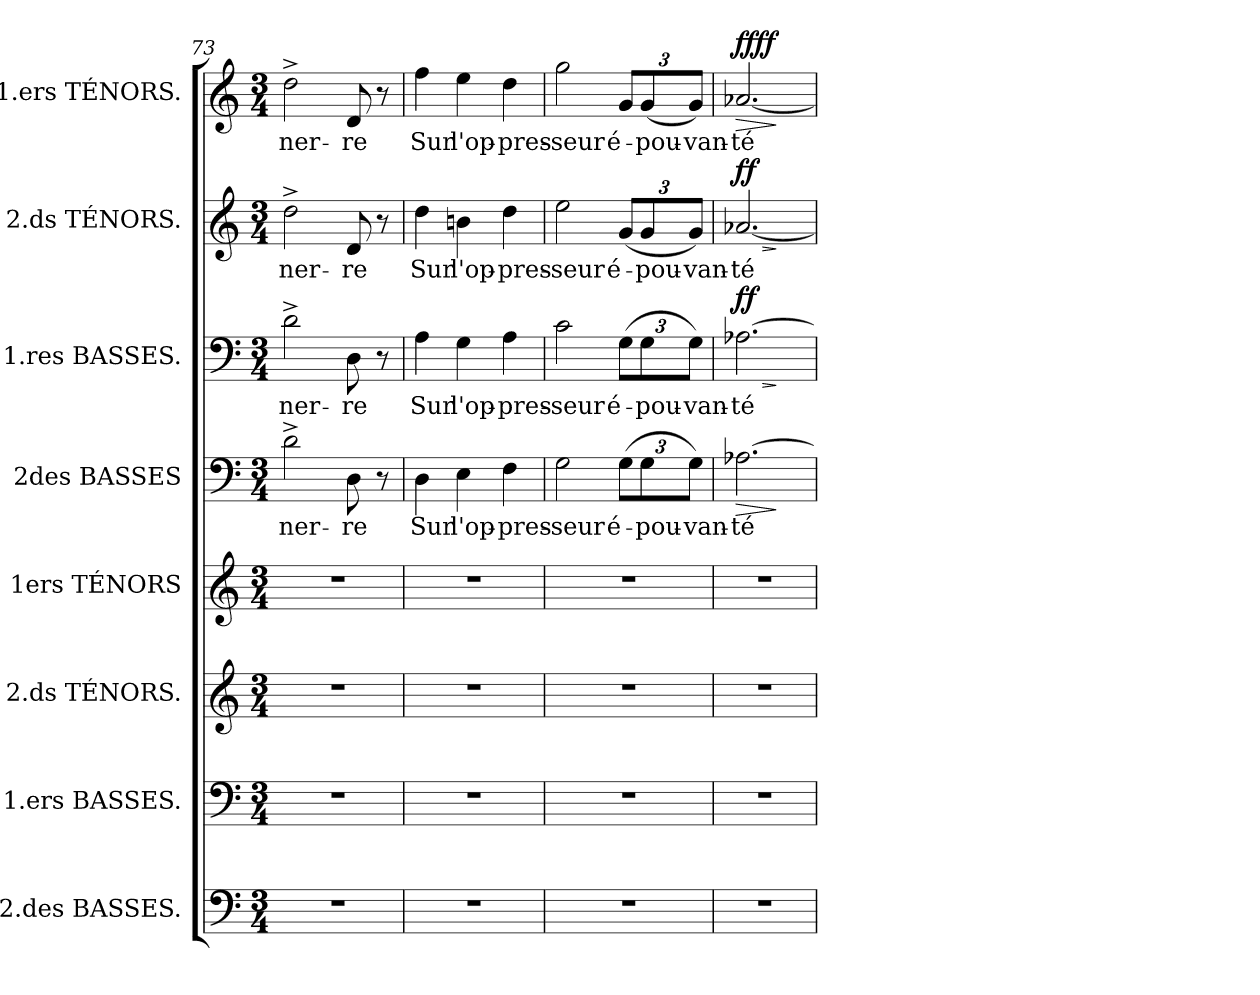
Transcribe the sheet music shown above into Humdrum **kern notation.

**kern	**kern	**kern	**kern	**kern	**text	**dynam	**kern	**text	**dynam	**kern	**text	**dynam	**kern	**text	**dynam
*part8	*part7	*part6	*part5	*part4	*part4	*part4	*part3	*part3	*part3	*part2	*part2	*part2	*part1	*part1	*part1
*staff8	*staff7	*staff6	*staff5	*staff4	*staff4	*staff4	*staff3	*staff3	*staff3	*staff2	*staff2	*staff2	*staff1	*staff1	*staff1
*I"2.des BASSES.	*I"1.ers BASSES.	*I"2.ds TÉNORS.	*I"1ers TÉNORS	*I"2des BASSES	*	*	*I"1.res BASSES.	*	*	*I"2.ds TÉNORS.	*	*	*I"1.ers TÉNORS.	*	*
*clefF4	*clefF4	*clefG2	*clefG2	*clefF4	*	*	*clefF4	*	*	*clefG2	*	*	*clefG2	*	*
*k[]	*k[]	*k[]	*k[]	*k[]	*	*	*k[]	*	*	*k[]	*	*	*k[]	*	*
*C:	*C:	*C:	*C:	*C:	*	*	*C:	*	*	*C:	*	*	*C:	*	*
*M3/4	*M3/4	*M3/4	*M3/4	*M3/4	*	*	*M3/4	*	*	*M3/4	*	*	*M3/4	*	*
=73	=73	=73	=73	=73	=73	=73	=73	=73	=73	=73	=73	=73	=73	=73	=73
!LO:N:vis=1	!LO:N:vis=1	!LO:N:vis=1	!LO:N:vis=1	!	!	!	!	!	!	!	!	!	!	!	!
!	!	!	!	!	!LO:LY:b	!	!	!	!	!	!	!	!	!	!
!	!	!	!	!	!	!	!	!LO:LY:b	!	!	!	!	!	!	!
!	!	!	!	!	!	!	!	!	!	!	!LO:LY:b	!	!	!	!
!	!	!	!	!	!	!	!	!	!	!	!	!	!	!LO:LY:b	!
2.r	2.r	2.r	2.r	2d^<\	-ner-	.	2d^<\	-ner-	.	2dd^>\	-ner-	.	2dd^>\	-ner-	.
!	!	!	!	!	!LO:LY:b	!	!	!	!	!	!	!	!	!	!
!	!	!	!	!	!	!	!	!LO:LY:b	!	!	!	!	!	!	!
!	!	!	!	!	!	!	!	!	!	!	!LO:LY:b	!	!	!	!
!	!	!	!	!	!	!	!	!	!	!	!	!	!	!LO:LY:b	!
.	.	.	.	8D\	-re	.	8D\	-re	.	8d/	-re	.	8d/	-re	.
.	.	.	.	8r	.	.	8r	.	.	8r	.	.	8r	.	.
=74	=74	=74	=74	=74	=74	=74	=74	=74	=74	=74	=74	=74	=74	=74	=74
!LO:N:vis=1	!LO:N:vis=1	!LO:N:vis=1	!LO:N:vis=1	!	!	!	!	!	!	!	!	!	!	!	!
!	!	!	!	!	!LO:LY:b	!	!	!	!	!	!	!	!	!	!
!	!	!	!	!	!	!	!	!LO:LY:b	!	!	!	!	!	!	!
!	!	!	!	!	!	!	!	!	!	!	!LO:LY:b	!	!	!	!
!	!	!	!	!	!	!	!	!	!	!	!	!	!	!LO:LY:b	!
2.r	2.r	2.r	2.r	4D\	Sur	.	4A\	Sur	.	4dd\	Sur	.	4ff\	Sur	.
!	!	!	!	!	!LO:LY:b	!	!	!	!	!	!	!	!	!	!
!	!	!	!	!	!	!	!	!LO:LY:b	!	!	!	!	!	!	!
!	!	!	!	!	!	!	!	!	!	!	!LO:LY:b	!	!	!	!
!	!	!	!	!	!	!	!	!	!	!	!	!	!	!LO:LY:b	!
.	.	.	.	4E\	l'op-	.	4G\	l'op-	.	4bn\	l'op-	.	4ee\	l'op-	.
!	!	!	!	!	!LO:LY:b	!	!	!	!	!	!	!	!	!	!
!	!	!	!	!	!	!	!	!LO:LY:b	!	!	!	!	!	!	!
!	!	!	!	!	!	!	!	!	!	!	!LO:LY:b	!	!	!	!
!	!	!	!	!	!	!	!	!	!	!	!	!	!	!LO:LY:b	!
.	.	.	.	4F\	-pres-	.	4A\	-pres-	.	4dd\	-pres-	.	4dd\	-pres-	.
=75	=75	=75	=75	=75	=75	=75	=75	=75	=75	=75	=75	=75	=75	=75	=75
!LO:N:vis=1	!LO:N:vis=1	!LO:N:vis=1	!LO:N:vis=1	!	!	!	!	!	!	!	!	!	!	!	!
!	!	!	!	!	!LO:LY:b	!	!	!	!	!	!	!	!	!	!
!	!	!	!	!	!	!	!	!LO:LY:b	!	!	!	!	!	!	!
!	!	!	!	!	!	!	!	!	!	!	!LO:LY:b	!	!	!	!
!	!	!	!	!	!	!	!	!	!	!	!	!	!	!LO:LY:b	!
2.r	2.r	2.r	2.r	2G\	-seur	.	2c\	-seur	.	2ee\	-seur	.	2gg\	-seur	.
!	!	!	!	!	!LO:LY:b	!	!	!	!	!	!	!	!	!	!
!	!	!	!	!	!	!	!	!LO:LY:b	!	!	!	!	!	!	!
!	!	!	!	!	!	!	!	!	!	!	!LO:LY:b	!	!	!	!
!	!	!	!	!	!	!	!	!	!	!	!	!	!	!LO:LY:b	!
.	.	.	.	(>12G\L	é-	.	(>12G\L	é-	.	(<12g/L	é-	.	12g/L	é-	.
!	!	!	!	!	!LO:LY:b	!	!	!	!	!	!	!	!	!	!
!	!	!	!	!	!	!	!	!LO:LY:b	!	!	!	!	!	!	!
!	!	!	!	!	!	!	!	!	!	!	!LO:LY:b	!	!	!	!
!	!	!	!	!	!	!	!	!	!	!	!	!	!	!LO:LY:b	!
.	.	.	.	12G\	-pou-	.	12G\	-pou-	.	12g/	-pou-	.	(<12g/	-pou-	.
!	!	!	!	!	!LO:LY:b	!	!	!	!	!	!	!	!	!	!
!	!	!	!	!	!	!	!	!LO:LY:b	!	!	!	!	!	!	!
!	!	!	!	!	!	!	!	!	!	!	!LO:LY:b	!	!	!	!
!	!	!	!	!	!	!	!	!	!	!	!	!	!	!LO:LY:b	!
.	.	.	.	12G\J)	-van-	.	12G\J)	-van-	.	12g/J)	-van-	.	12g/J)	-van-	.
=76	=76	=76	=76	=76	=76	=76	=76	=76	=76	=76	=76	=76	=76	=76	=76
!LO:N:vis=1	!LO:N:vis=1	!LO:N:vis=1	!LO:N:vis=1	!	!	!	!	!	!	!	!	!	!	!	!
!	!	!	!	!	!LO:LY:b	!LO:HP:b	!	!	!	!	!	!	!	!	!
!	!	!	!	!	!	!	!	!LO:LY:b	!LO:HP:b	!	!	!	!	!	!
!	!	!	!	!	!	!	!	!	!	!	!LO:LY:b	!LO:HP:b	!	!	!
!	!	!	!	!	!	!	!	!	!LO:DY:n=1:b	!	!	!LO:DY:n=1:b	!	!LO:LY:b	!LO:HP:b
!	!	!	!	!	!	!	!	!	!	!	!	!	!	!	!LO:DY:n=1:a
!	!	!	!	!	!	!	!	!	!	!	!	!	!	!	!LO:DY:n=2:b
2.r	2.r	2.r	2.r	[>2.A-X\	-té	>	[>2.A-X\	-té	> ff	[<2.a-X/	-té	> ff	[<2.a-X/	-té	> ff ff
.	.	.	.	.	.	]	.	.	]	.	.	]	.	.	]
=	=	=	=	=	=	=	=	=	=	=	=	=	=	=	=
*-	*-	*-	*-	*-	*-	*-	*-	*-	*-	*-	*-	*-	*-	*-	*-
